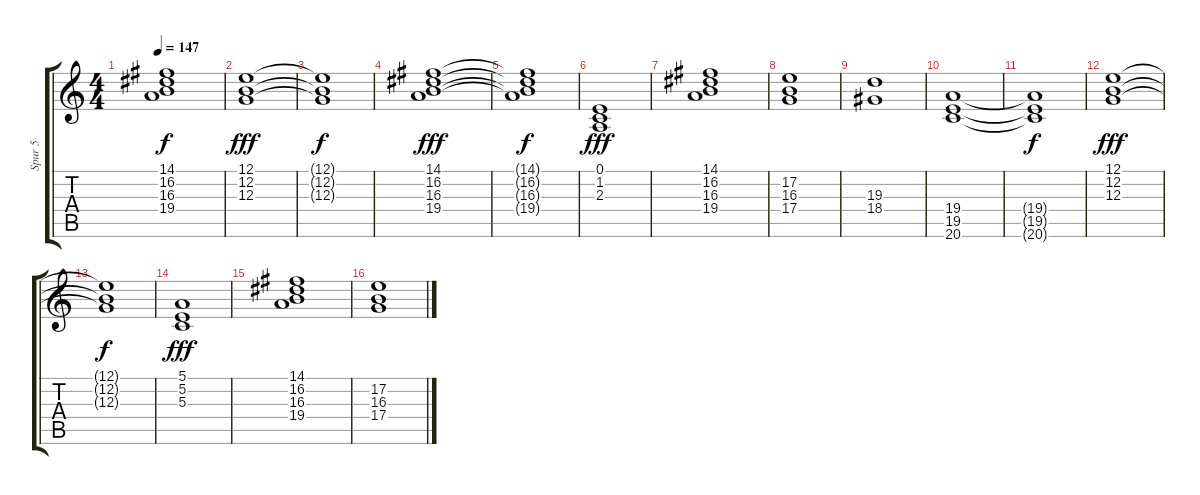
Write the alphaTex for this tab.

\track ("Spur 5" "Spur 5") {instrument fx6goblins}
\staff {score tabs}
\tuning (E4 B3 G3 D3 A2 E2) {hide}
\ts (4 4)
\tempo 147
\clef g2
\ks c
(14.1{t} 16.2{t} 16.3{t} 19.4{t}).1{dy f} |
(12.1 12.2 12.3).1{dy fff} |
(12.1{t} 12.2{t} 12.3{t}).1{dy f} |
(14.1 16.2 16.3 19.4).1{dy fff} |
(14.1{t} 16.2{t} 16.3{t} 19.4{t}).1{dy f} |
(0.1 1.2 2.3).1{dy fff} |
(14.1 16.2 16.3 19.4).1 |
(17.2 16.3 17.4).1 |
(19.3 18.4).1 |
(19.4 19.5 20.6).1 |
(19.4{t} 19.5{t} 20.6{t}).1{dy f} |
(12.1 12.2 12.3).1{dy fff} |
(12.1{t} 12.2{t} 12.3{t}).1{dy f} |
(5.1 5.2 5.3).1{dy fff} |
(14.1 16.2 16.3 19.4).1 |
(17.2 16.3 17.4).1
